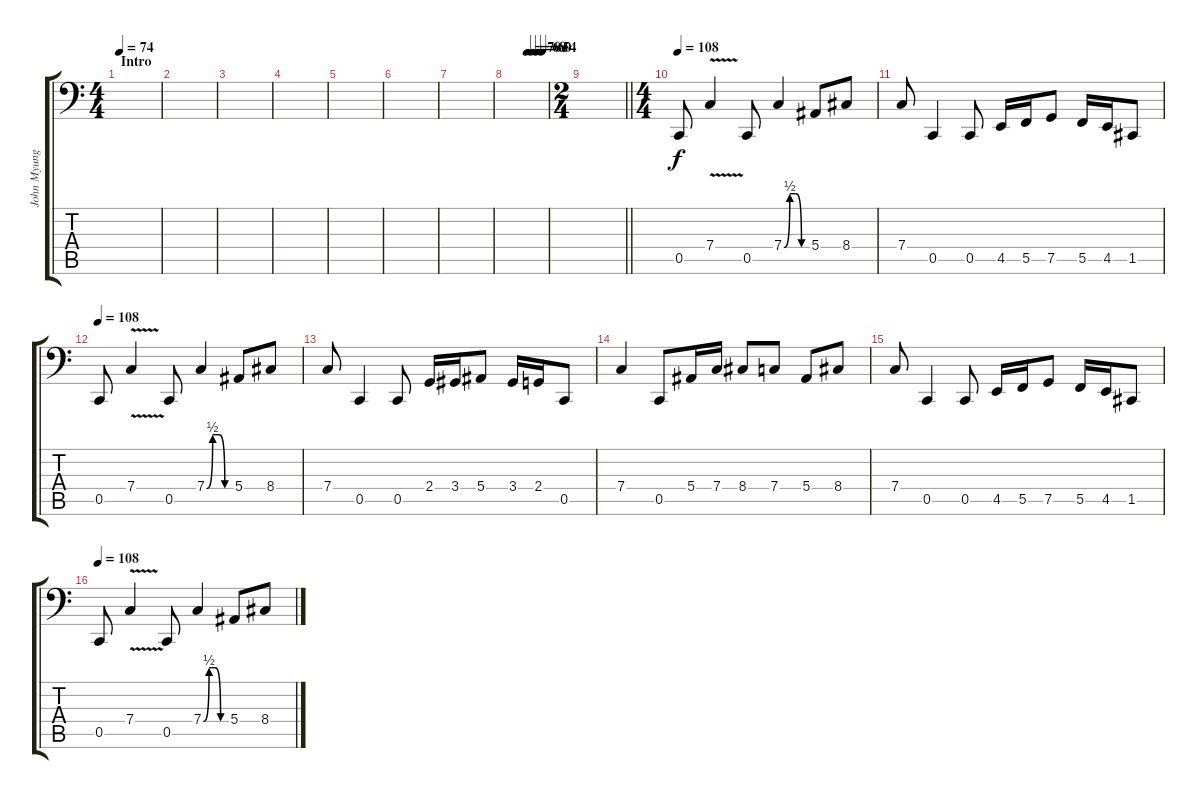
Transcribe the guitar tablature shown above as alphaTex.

\track ("John Myung" "John Myung") {instrument electricbassfinger}
\staff {score tabs}
\tuning (Ab2 Eb2 Bb1 F1 C1 G0) {hide}
\ts (4 4)
\section ("" "Intro")
\tempo 74
\clef f4
\ks c
|
|
|
|
|
|
|
\tempo (70 0.5)
\tempo (68 0.625)
\tempo (60 0.75)
\tempo (54 0.875)
|
\ts (2 4)
\barLineRight lightlight
|
\ts (4 4)
\tempo 108
0.5.8 7.4{v}.4 0.5.8 7.4{be (custom 0 0 15 2 21 2 30 2 45 0 60 0)}.4 5.4.8 8.4.8 |
7.4.8 0.5.4 0.5.8 4.5.16 5.5.16 7.5.8 5.5.16 4.5.16 1.5.8 |
\tempo 108
0.5.8 7.4{v}.4 0.5.8 7.4{be (custom 0 0 15 2 21 2 30 2 45 0 60 0)}.4 5.4.8 8.4.8 |
7.4.8 0.5.4 0.5.8 2.4.16 3.4.16 5.4.8 3.4.16 2.4.16 0.5.8 |
7.4.4 0.5.8 5.4.16 7.4.16 8.4.8 7.4.8 5.4.8 8.4.8 |
7.4.8 0.5.4 0.5.8 4.5.16 5.5.16 7.5.8 5.5.16 4.5.16 1.5.8 |
\tempo 108
0.5.8 7.4{v}.4 0.5.8 7.4{be (custom 0 0 15 2 21 2 30 2 45 0 60 0)}.4 5.4.8 8.4.8
